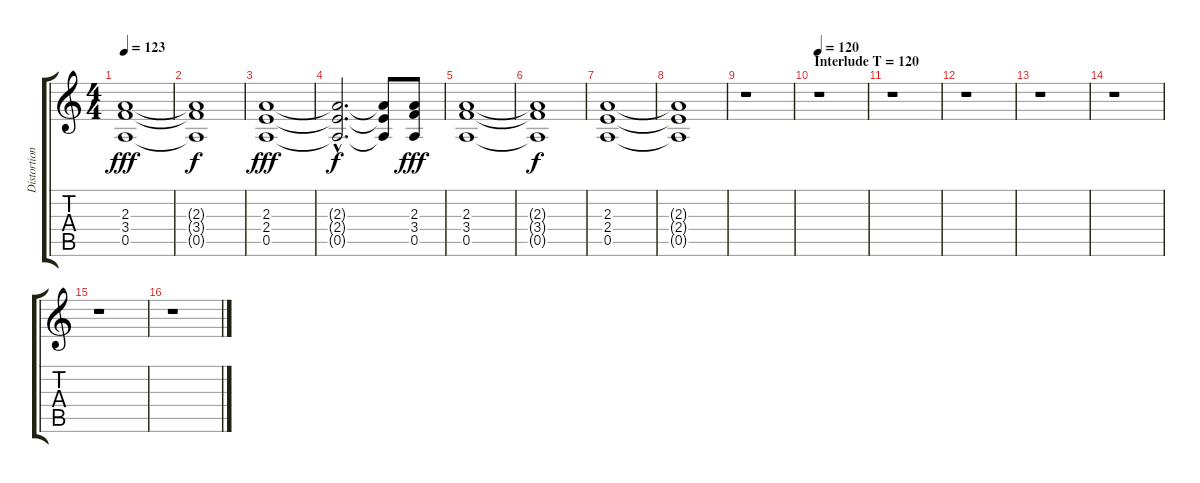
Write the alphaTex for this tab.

\track ("Distortion Guitar 2" "Distortion") {instrument distortionguitar}
\staff {score tabs}
\tuning (E4 B3 G3 D3 A2 E2) {hide}
\ts (4 4)
\tempo 123
\clef g2
\ks c
(2.3 3.4 0.5).1{dy fff} |
(2.3{t} 3.4{t} 0.5{t}).1{dy f} |
(2.3 2.4 0.5).1{dy fff} |
(2.3{hac t} 2.4{hac t} 0.5{hac t}).2{d dy f} (2.3{t} 2.4{t} 0.5{t}).8 (2.3 3.4 0.5).8{dy fff} |
(2.3 3.4 0.5).1{volume 5} |
(2.3{t} 3.4{t} 0.5{t}).1{dy f} |
(2.3 2.4 0.5).1 |
(2.3{t} 2.4{t} 0.5{t}).1 |
r.1 |
\section ("" "Interlude T = 120")
\tempo 120
r.1 |
r.1 |
r.1 |
r.1 |
r.1 |
r.1 |
r.1
